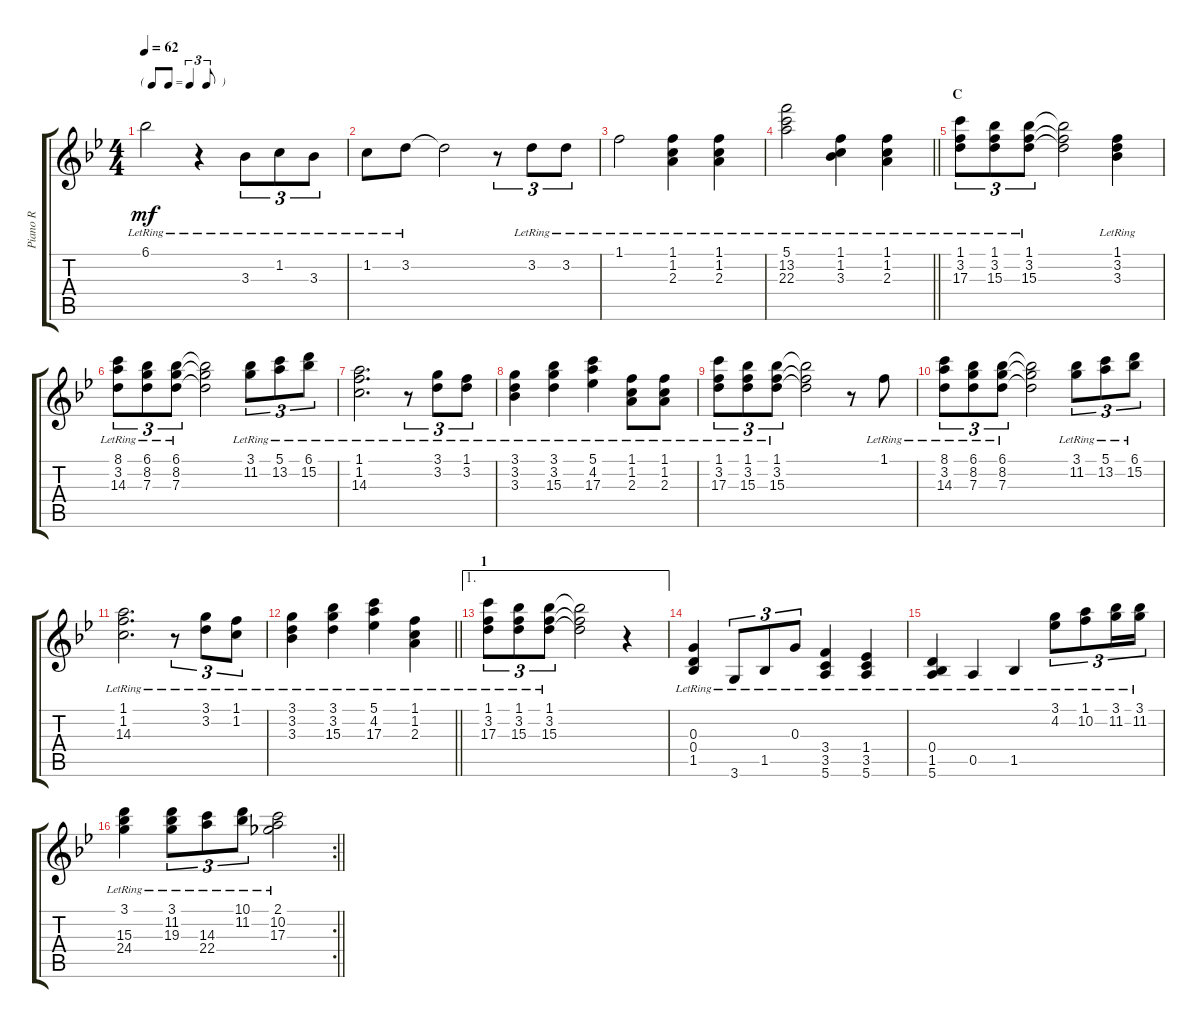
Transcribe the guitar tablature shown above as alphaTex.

\track ("Piano R" "Piano R") {instrument acousticgrandpiano}
\staff {score tabs}
\tuning (E5 B4 G4 D4 A3 E3) {hide}
\ts (4 4)
\tf triplet8th
\tempo 62
\clef g2
\ks bb
6.1{lr}.2{dy mf} r.4 3.3{lr}.8{tu (3 2)} 1.2{lr}.8{tu (3 2)} 3.3{lr}.8{tu (3 2)} |
1.2{lr}.8 3.2{lr}.8 3.2{t}.2 r.8{tu (3 2)} 3.2{lr}.8{tu (3 2)} 3.2{lr}.8{tu (3 2)} |
1.1{lr}.2 (1.1{lr} 1.2{lr} 2.3{lr}).4 (1.1{lr} 1.2{lr} 2.3{lr}).4 |
\barLineRight lightlight
(5.1{lr} 13.2{lr} 22.3{lr}).2 (1.1{lr} 1.2{lr} 3.3{lr}).4 (1.1{lr} 1.2{lr} 2.3{lr}).4 |
\section ("" "C")
(1.1{lr} 3.2{lr} 17.3{lr}).8{tu (3 2)} (1.1{lr} 3.2{lr} 15.3{lr}).8{tu (3 2)} (1.1{lr} 3.2{lr} 15.3{lr}).8{tu (3 2)} (1.1{t} 3.2{t} 15.3{t}).2 (1.1{lr} 3.2{lr} 3.3{lr}).4 |
(8.1{lr} 3.2{lr} 14.3{lr}).8{tu (3 2)} (6.1{lr} 8.2{lr} 7.3{lr}).8{tu (3 2)} (6.1{lr} 8.2{lr} 7.3{lr}).8{tu (3 2)} (6.1{t} 8.2{t} 7.3{t}).2 (3.1{lr} 11.2{lr}).8{tu (3 2)} (5.1{lr} 13.2{lr}).8{tu (3 2)} (6.1{lr} 15.2{lr}).8{tu (3 2)} |
(1.1{lr} 1.2{lr} 14.3{lr}).2{d} r.8{tu (3 2)} (3.1{lr} 3.2{lr}).8{tu (3 2)} (1.1{lr} 3.2{lr}).8{tu (3 2)} |
(3.1{lr} 3.2{lr} 3.3{lr}).4 (3.1{lr} 3.2{lr} 15.3{lr}).4 (5.1{lr} 4.2{lr} 17.3{lr}).4 (1.1{lr} 1.2{lr} 2.3{lr}).8 (1.1{lr} 1.2{lr} 2.3{lr}).8 |
(1.1{lr} 3.2{lr} 17.3{lr}).8{tu (3 2)} (1.1{lr} 3.2{lr} 15.3{lr}).8{tu (3 2)} (1.1{lr} 3.2{lr} 15.3{lr}).8{tu (3 2)} (1.1{t} 3.2{t} 15.3{t}).2 r.8 1.1{lr}.8 |
(8.1{lr} 3.2{lr} 14.3{lr}).8{tu (3 2)} (6.1{lr} 8.2{lr} 7.3{lr}).8{tu (3 2)} (6.1{lr} 8.2{lr} 7.3{lr}).8{tu (3 2)} (6.1{t} 8.2{t} 7.3{t}).2 (3.1{lr} 11.2{lr}).8{tu (3 2)} (5.1{lr} 13.2{lr}).8{tu (3 2)} (6.1{lr} 15.2{lr}).8{tu (3 2)} |
(1.1{lr} 1.2{lr} 14.3{lr}).2{d} r.8{tu (3 2)} (3.1{lr} 3.2{lr}).8{tu (3 2)} (1.1{lr} 1.2{lr}).8{tu (3 2)} |
\barLineRight lightlight
(3.1{lr} 3.2{lr} 3.3{lr}).4 (3.1{lr} 3.2{lr} 15.3{lr}).4 (5.1{lr} 4.2{lr} 17.3{lr}).4 (1.1{lr} 1.2{lr} 2.3{lr}).4 |
\ae 1
\section ("" "1")
(1.1{lr} 3.2{lr} 17.3{lr}).8{tu (3 2)} (1.1{lr} 3.2{lr} 15.3{lr}).8{tu (3 2)} (1.1{lr} 3.2{lr} 15.3{lr}).8{tu (3 2)} (1.1{t} 3.2{t} 15.3{t}).2 r.4 |
(0.3{lr} 0.4{lr} 1.5{lr}).4 3.6{lr}.8{tu (3 2)} 1.5{lr}.8{tu (3 2)} 0.3{lr}.8{tu (3 2)} (3.4{lr} 3.5{lr} 5.6{lr}).4 (1.4{lr} 3.5{lr} 5.6{lr}).4 |
(0.4{lr} 1.5{lr} 5.6{lr}).4 0.5{lr}.4 1.5{lr}.4 (3.1{lr} 4.2{lr}).8{tu (3 2)} (1.1{lr} 10.2{lr}).8{tu (3 2)} (3.1{lr} 11.2{lr}).16{tu (3 2)} (3.1{lr} 11.2{lr}).16{tu (3 2)} |
\rc 2
\barLineRight lightlight
(3.1{lr} 15.3{lr} 24.4{lr}).4 (3.1{lr} 11.2{lr} 19.3{lr}).8{tu (3 2)} (14.3{lr} 22.4{lr}).8{tu (3 2)} (10.1{lr} 11.2{lr}).8{tu (3 2)} (2.1{lr} 10.2{lr} 17.3{lr}).2
